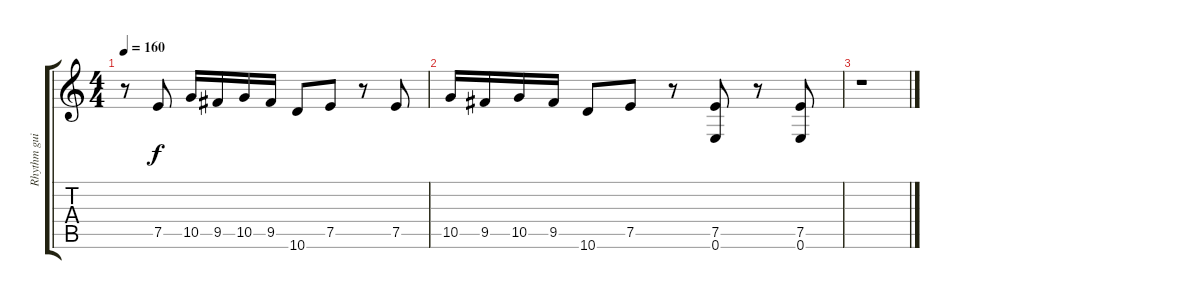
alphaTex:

\track ("Rhythm guitar" "Rhythm gui") {instrument distortionguitar}
\staff {score tabs}
\tuning (E4 B3 G3 D3 A2 E2) {hide}
\ts (4 4)
\tempo 160
\clef g2
\ks c
r.8{dy f} 7.5.8 10.5.16 9.5.16 10.5.16 9.5.16 10.6.8 7.5.8 r.8 7.5.8 |
10.5.16 9.5.16 10.5.16 9.5.16 10.6.8 7.5.8 r.8 (7.5 0.6).8 r.8 (7.5 0.6).8 |
r.1
